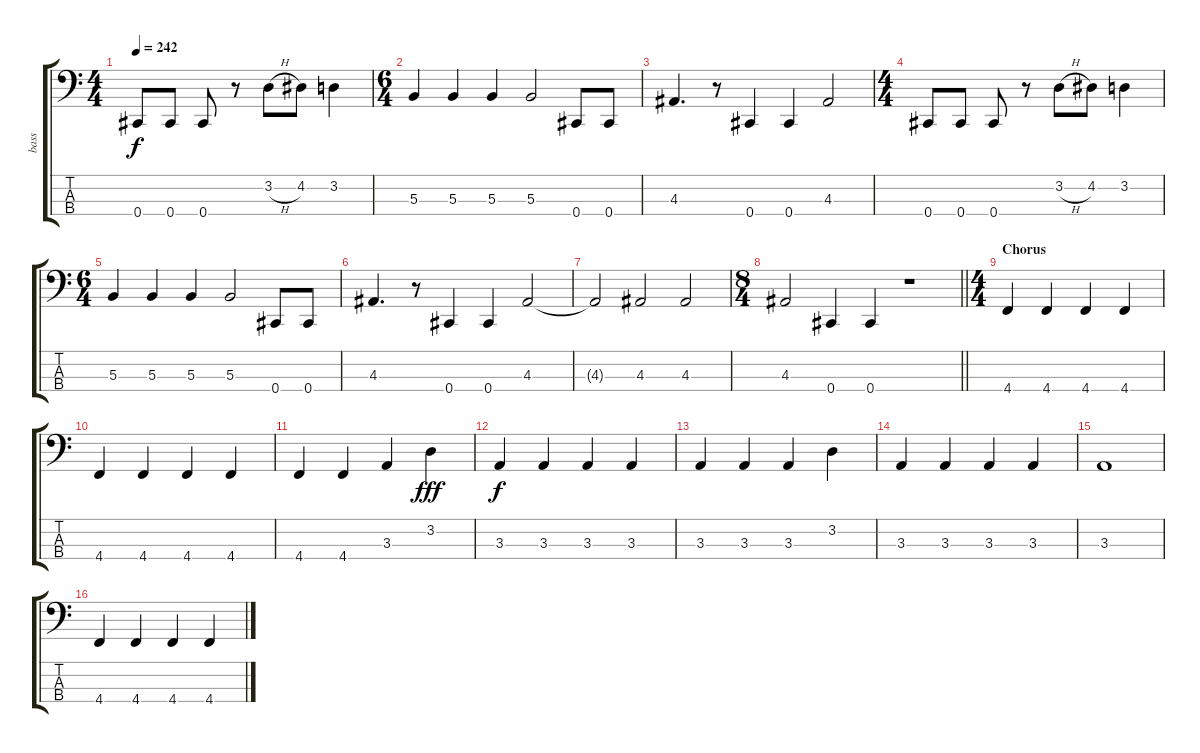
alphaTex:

\track ("bass" "bass") {instrument electricbasspick}
\staff {score tabs}
\tuning (E2 B1 Gb1 Db1) {hide}
\ts (4 4)
\tempo 242
\clef f4
\ks c
0.4.8{dy f} 0.4.8 0.4.8 r.8 3.2{h}.8 4.2.8 3.2.4 |
\ts (6 4)
5.3.4 5.3.4 5.3.4 5.3.2 0.4.8 0.4.8 |
4.3.4{d} r.8 0.4.4 0.4.4 4.3.2 |
\ts (4 4)
0.4.8 0.4.8 0.4.8 r.8 3.2{h}.8 4.2.8 3.2.4 |
\ts (6 4)
5.3.4 5.3.4 5.3.4 5.3.2 0.4.8 0.4.8 |
4.3.4{d} r.8 0.4.4 0.4.4 4.3.2 |
4.3{t}.2 4.3.2 4.3.2 |
\ts (8 4)
\barLineRight lightlight
4.3.2 0.4.4 0.4.4 r.1 |
\ts (4 4)
\section ("" "Chorus")
4.4.4 4.4.4 4.4.4 4.4.4 |
4.4.4 4.4.4 4.4.4 4.4.4 |
4.4.4 4.4.4 3.3.4 3.2.4{dy fff} |
3.3.4{dy f} 3.3.4 3.3.4 3.3.4 |
3.3.4 3.3.4 3.3.4 3.2.4 |
3.3.4 3.3.4 3.3.4 3.3.4 |
3.3.1 |
4.4.4 4.4.4 4.4.4 4.4.4
